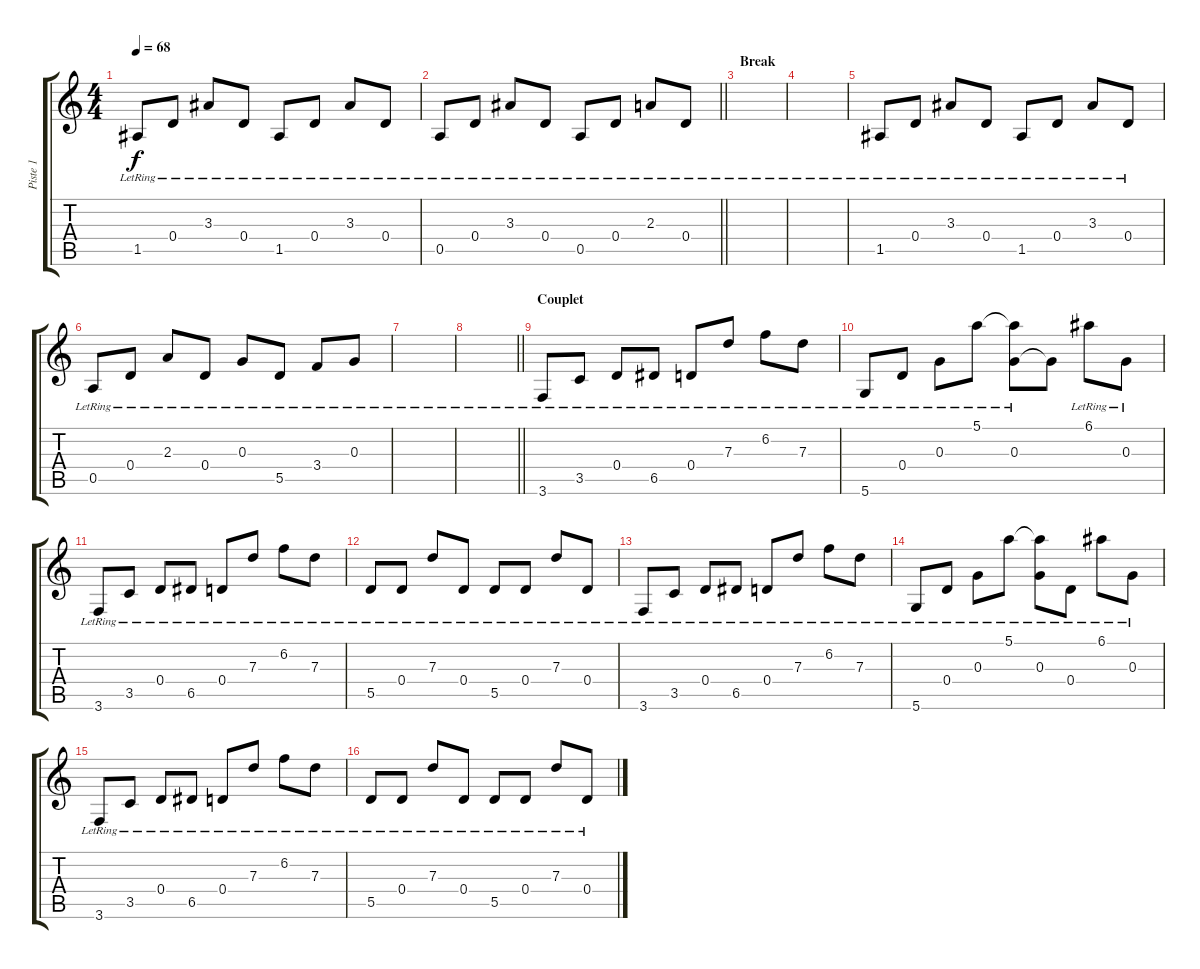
\track ("Piste 1" "Piste 1") {instrument acousticguitarsteel}
\staff {score tabs}
\tuning (E4 B3 G3 D3 A2 D2) {hide}
\ts (4 4)
\tempo 68
\clef g2
\ks c
1.5{lr}.8{dy f} 0.4{lr}.8 3.3{lr}.8 0.4{lr}.8 1.5{lr}.8 0.4{lr}.8 3.3{lr}.8 0.4{lr}.8 |
\barLineRight lightlight
0.5{lr}.8 0.4{lr}.8 3.3{lr}.8 0.4{lr}.8 0.5{lr}.8 0.4{lr}.8 2.3{lr}.8 0.4{lr}.8 |
\section ("" "Break")
|
|
1.5{lr}.8 0.4{lr}.8 3.3{lr}.8 0.4{lr}.8 1.5{lr}.8 0.4{lr}.8 3.3{lr}.8 0.4{lr}.8 |
0.5{lr}.8 0.4{lr}.8 2.3{lr}.8 0.4{lr}.8 0.3{lr}.8 5.5{lr}.8 3.4{lr}.8 0.3{lr}.8 |
|
\barLineRight lightlight
|
\section ("" "Couplet")
3.6{lr}.8 3.5{lr}.8 0.4{lr}.8 6.5{lr}.8 0.4{lr}.8 7.3{lr}.8 6.2{lr}.8 7.3{lr}.8 |
5.6{lr}.8 0.4{lr}.8 0.3{lr}.8 5.1{lr}.8 (5.1{t} 0.3{lr}).8 0.3{t}.8 6.1{lr}.8 0.3{lr}.8 |
3.6{lr}.8 3.5{lr}.8 0.4{lr}.8 6.5{lr}.8 0.4{lr}.8 7.3{lr}.8 6.2{lr}.8 7.3{lr}.8 |
5.5{lr}.8 0.4{lr}.8 7.3{lr}.8 0.4{lr}.8 5.5{lr}.8 0.4{lr}.8 7.3{lr}.8 0.4{lr}.8 |
3.6{lr}.8 3.5{lr}.8 0.4{lr}.8 6.5{lr}.8 0.4{lr}.8 7.3{lr}.8 6.2{lr}.8 7.3{lr}.8 |
5.6{lr}.8 0.4{lr}.8 0.3{lr}.8 5.1{lr}.8 (5.1{t} 0.3{lr}).8 0.4{lr}.8 6.1{lr}.8 0.3{lr}.8 |
3.6{lr}.8 3.5{lr}.8 0.4{lr}.8 6.5{lr}.8 0.4{lr}.8 7.3{lr}.8 6.2{lr}.8 7.3{lr}.8 |
5.5{lr}.8{volume 16} 0.4{lr}.8 7.3{lr}.8 0.4{lr}.8 5.5{lr}.8 0.4{lr}.8 7.3{lr}.8 0.4{lr}.8
